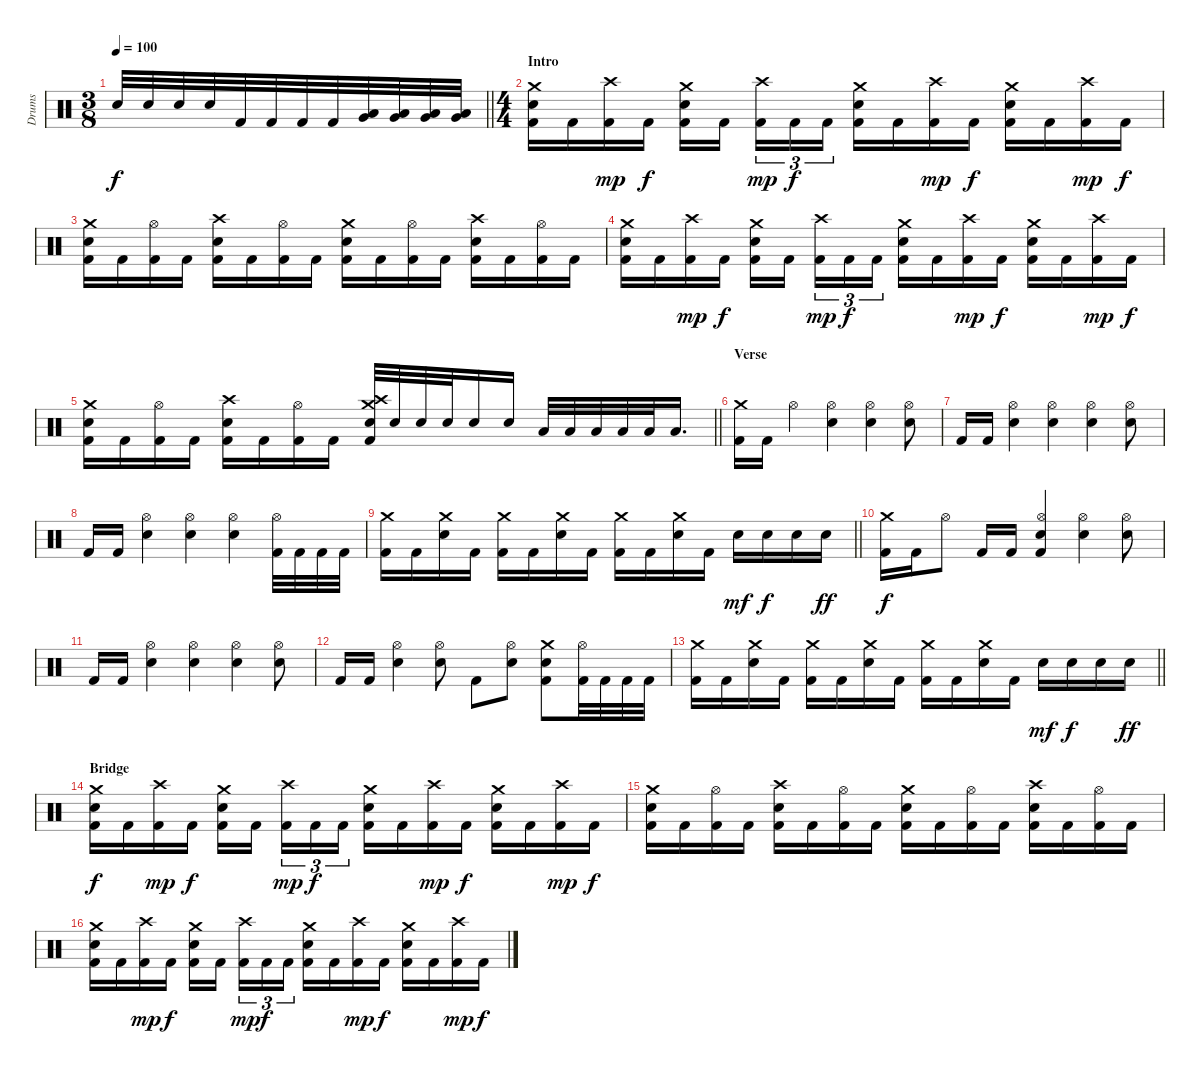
\track ("Drums" "Drums") {instrument percussion}
\staff {score}
\articulation defaults
\ts (3 8)
\tempo 100
\clef neutral
\barLineRight lightlight
\ks c "Snare (hit) 2".32{dy f} "Snare (hit) 2".32 "Snare (hit) 2".32 "Snare (hit) 2".32 "Kick (hit) 2".32 "Kick (hit) 2".32 "Kick (hit) 2".32 "Kick (hit) 2".32
("Very Low Tom (hit)" "Low Floor Tom (hit)").32 ("Very Low Tom (hit)" "Low Floor Tom (hit)").32 ("Very Low Tom (hit)" "Low Floor Tom (hit)").32 ("Very Low Tom (hit)" "Low Floor Tom (hit)").32 |
\ts (4 4)
\section ("" "Intro")
("Crash medium (hit)" "Snare (hit) 2" "Kick (hit) 2").16 "Kick (hit) 2".16 ("Crash high (hit)" "Kick (hit) 2").16{dy mp} "Kick (hit) 2".16{dy f} ("Crash medium (hit)" "Snare (hit) 2" "Kick (hit) 2").16 "Kick (hit) 2".16{beam splitsecondary} ("Crash high (hit)" "Kick (hit) 2").16{tu (3 2) dy mp} "Kick (hit) 2".16{tu (3 2) dy f} "Kick (hit) 2".16{tu (3 2)} ("Crash medium (hit)" "Snare (hit) 2" "Kick (hit) 2").16 "Kick (hit) 2".16 ("Crash high (hit)" "Kick (hit) 2").16{dy mp} "Kick (hit) 2".16{dy f} ("Crash medium (hit)" "Snare (hit) 2" "Kick (hit) 2").16 "Kick (hit) 2".16 ("Crash high (hit)" "Kick (hit) 2").16{dy mp} "Kick (hit) 2".16{dy f} |
("Crash medium (hit)" "Snare (hit) 2" "Kick (hit) 2").16 "Kick (hit) 2".16 ("Hi-Hat (open)" "Kick (hit) 2").16 "Kick (hit) 2".16 ("Crash high (hit)" "Snare (hit) 2" "Kick (hit) 2").16 "Kick (hit) 2".16 ("Hi-Hat (open)" "Kick (hit) 2").16 "Kick (hit) 2".16 ("Crash medium (hit)" "Snare (hit) 2" "Kick (hit) 2").16 "Kick (hit) 2".16 ("Hi-Hat (open)" "Kick (hit) 2").16 "Kick (hit) 2".16 ("Crash high (hit)" "Snare (hit) 2" "Kick (hit) 2").16 "Kick (hit) 2".16 ("Hi-Hat (open)" "Kick (hit) 2").16 "Kick (hit) 2".16 |
("Crash medium (hit)" "Snare (hit) 2" "Kick (hit) 2").16 "Kick (hit) 2".16 ("Crash high (hit)" "Kick (hit) 2").16{dy mp} "Kick (hit) 2".16{dy f} ("Crash medium (hit)" "Snare (hit) 2" "Kick (hit) 2").16 "Kick (hit) 2".16{beam splitsecondary} ("Crash high (hit)" "Kick (hit) 2").16{tu (3 2) dy mp} "Kick (hit) 2".16{tu (3 2) dy f} "Kick (hit) 2".16{tu (3 2)} ("Crash medium (hit)" "Snare (hit) 2" "Kick (hit) 2").16 "Kick (hit) 2".16 ("Crash high (hit)" "Kick (hit) 2").16{dy mp} "Kick (hit) 2".16{dy f} ("Crash medium (hit)" "Snare (hit) 2" "Kick (hit) 2").16 "Kick (hit) 2".16 ("Crash high (hit)" "Kick (hit) 2").16{dy mp} "Kick (hit) 2".16{dy f} |
\barLineRight lightlight
("Crash medium (hit)" "Electric Snare (hit)" "Kick (hit) 2").16 "Kick (hit) 2".16 ("Hi-Hat (open)" "Kick (hit) 2").16 "Kick (hit) 2".16 ("Crash high (hit)" "Electric Snare (hit)" "Kick (hit) 2").16 "Kick (hit) 2".16 ("Hi-Hat (open)" "Kick (hit) 2").16 "Kick (hit) 2".16 ("Crash medium (hit)" "Crash high (hit)" "Electric Snare (hit)" "Kick (hit) 2").32 "Electric Snare (hit)".32 "Electric Snare (hit)".32 "Electric Snare (hit)".32 "Electric Snare (hit)".16 "Electric Snare (hit)".16 "Low Tom (hit)".32 "Low Tom (hit)".32 "Low Tom (hit)".32 "Low Tom (hit)".32 "Low Tom (hit)".32 "Low Tom (hit)".16{d} |
\section ("" "Verse")
("Crash medium (hit)" "Kick (hit) 2").16 "Kick (hit) 2".16 "Hi-Hat (open)".4 ("Hi-Hat (open)" "Electric Snare (hit)").4 ("Hi-Hat (open)" "Electric Snare (hit)").4 ("Hi-Hat (open)" "Electric Snare (hit)").8 |
"Kick (hit) 2".16 "Kick (hit) 2".16 ("Hi-Hat (open)" "Electric Snare (hit)").4 ("Hi-Hat (open)" "Electric Snare (hit)").4 ("Hi-Hat (open)" "Electric Snare (hit)").4 ("Hi-Hat (open)" "Electric Snare (hit)").8 |
"Kick (hit) 2".16 "Kick (hit) 2".16 ("Hi-Hat (open)" "Electric Snare (hit)").4 ("Hi-Hat (open)" "Electric Snare (hit)").4 ("Hi-Hat (open)" "Electric Snare (hit)").4 ("Hi-Hat (open)" "Kick (hit) 2").32 "Kick (hit) 2".32 "Kick (hit) 2".32 "Kick (hit) 2".32 |
\barLineRight lightlight
("Crash medium (hit)" "Kick (hit) 2").16 "Kick (hit) 2".16 ("Crash medium (hit)" "Electric Snare (hit)").16 "Kick (hit) 2".16 ("Crash medium (hit)" "Kick (hit) 2").16 "Kick (hit) 2".16 ("Crash medium (hit)" "Electric Snare (hit)").16 "Kick (hit) 2".16 ("Crash medium (hit)" "Kick (hit) 2").16 "Kick (hit) 2".16 ("Crash medium (hit)" "Electric Snare (hit)").16 "Kick (hit) 2".16 "Electric Snare (hit)".16{dy mf} "Electric Snare (hit)".16{dy f} "Electric Snare (hit)".16 "Electric Snare (hit)".16{dy ff} |
("Crash medium (hit)" "Kick (hit) 2").16{dy f} "Kick (hit) 2".16 "Hi-Hat (open)".8 "Kick (hit) 2".16 "Kick (hit) 2".16 ("Hi-Hat (open)" "Electric Snare (hit)" "Kick (hit) 2").4 ("Hi-Hat (open)" "Electric Snare (hit)").4 ("Hi-Hat (open)" "Electric Snare (hit)").8 |
"Kick (hit) 2".16 "Kick (hit) 2".16 ("Hi-Hat (open)" "Electric Snare (hit)").4 ("Hi-Hat (open)" "Electric Snare (hit)").4 ("Hi-Hat (open)" "Electric Snare (hit)").4 ("Hi-Hat (open)" "Electric Snare (hit)").8 |
"Kick (hit) 2".16 "Kick (hit) 2".16 ("Hi-Hat (open)" "Electric Snare (hit)").4 ("Hi-Hat (open)" "Electric Snare (hit)").8 "Kick (hit) 2".8 ("Hi-Hat (open)" "Electric Snare (hit)").8 ("Crash medium (hit)" "Electric Snare (hit)" "Kick (hit) 2").8 ("Hi-Hat (open)" "Kick (hit) 2").32 "Kick (hit) 2".32 "Kick (hit) 2".32 "Kick (hit) 2".32 |
\barLineRight lightlight
("Crash medium (hit)" "Kick (hit) 2").16 "Kick (hit) 2".16 ("Crash medium (hit)" "Electric Snare (hit)").16 "Kick (hit) 2".16 ("Crash medium (hit)" "Kick (hit) 2").16 "Kick (hit) 2".16 ("Crash medium (hit)" "Electric Snare (hit)").16 "Kick (hit) 2".16 ("Crash medium (hit)" "Kick (hit) 2").16 "Kick (hit) 2".16 ("Crash medium (hit)" "Electric Snare (hit)").16 "Kick (hit) 2".16 "Electric Snare (hit)".16{dy mf} "Electric Snare (hit)".16{dy f} "Electric Snare (hit)".16 "Electric Snare (hit)".16{dy ff} |
\section ("" "Bridge")
("Crash medium (hit)" "Snare (hit) 2" "Kick (hit) 2").16{dy f} "Kick (hit) 2".16 ("Crash high (hit)" "Kick (hit) 2").16{dy mp} "Kick (hit) 2".16{dy f} ("Crash medium (hit)" "Snare (hit) 2" "Kick (hit) 2").16 "Kick (hit) 2".16{beam splitsecondary} ("Crash high (hit)" "Kick (hit) 2").16{tu (3 2) dy mp} "Kick (hit) 2".16{tu (3 2) dy f} "Kick (hit) 2".16{tu (3 2)} ("Crash medium (hit)" "Snare (hit) 2" "Kick (hit) 2").16 "Kick (hit) 2".16 ("Crash high (hit)" "Kick (hit) 2").16{dy mp} "Kick (hit) 2".16{dy f} ("Crash medium (hit)" "Snare (hit) 2" "Kick (hit) 2").16 "Kick (hit) 2".16 ("Crash high (hit)" "Kick (hit) 2").16{dy mp} "Kick (hit) 2".16{dy f} |
("Crash medium (hit)" "Snare (hit) 2" "Kick (hit) 2").16 "Kick (hit) 2".16 ("Hi-Hat (open)" "Kick (hit) 2").16 "Kick (hit) 2".16 ("Crash high (hit)" "Snare (hit) 2" "Kick (hit) 2").16 "Kick (hit) 2".16 ("Hi-Hat (open)" "Kick (hit) 2").16 "Kick (hit) 2".16 ("Crash medium (hit)" "Snare (hit) 2" "Kick (hit) 2").16 "Kick (hit) 2".16 ("Hi-Hat (open)" "Kick (hit) 2").16 "Kick (hit) 2".16 ("Crash high (hit)" "Snare (hit) 2" "Kick (hit) 2").16 "Kick (hit) 2".16 ("Hi-Hat (open)" "Kick (hit) 2").16 "Kick (hit) 2".16 |
("Crash medium (hit)" "Snare (hit) 2" "Kick (hit) 2").16 "Kick (hit) 2".16 ("Crash high (hit)" "Kick (hit) 2").16{dy mp} "Kick (hit) 2".16{dy f} ("Crash medium (hit)" "Snare (hit) 2" "Kick (hit) 2").16 "Kick (hit) 2".16{beam splitsecondary} ("Crash high (hit)" "Kick (hit) 2").16{tu (3 2) dy mp} "Kick (hit) 2".16{tu (3 2) dy f} "Kick (hit) 2".16{tu (3 2)} ("Crash medium (hit)" "Snare (hit) 2" "Kick (hit) 2").16 "Kick (hit) 2".16 ("Crash high (hit)" "Kick (hit) 2").16{dy mp} "Kick (hit) 2".16{dy f} ("Crash medium (hit)" "Snare (hit) 2" "Kick (hit) 2").16 "Kick (hit) 2".16 ("Crash high (hit)" "Kick (hit) 2").16{dy mp} "Kick (hit) 2".16{dy f}
